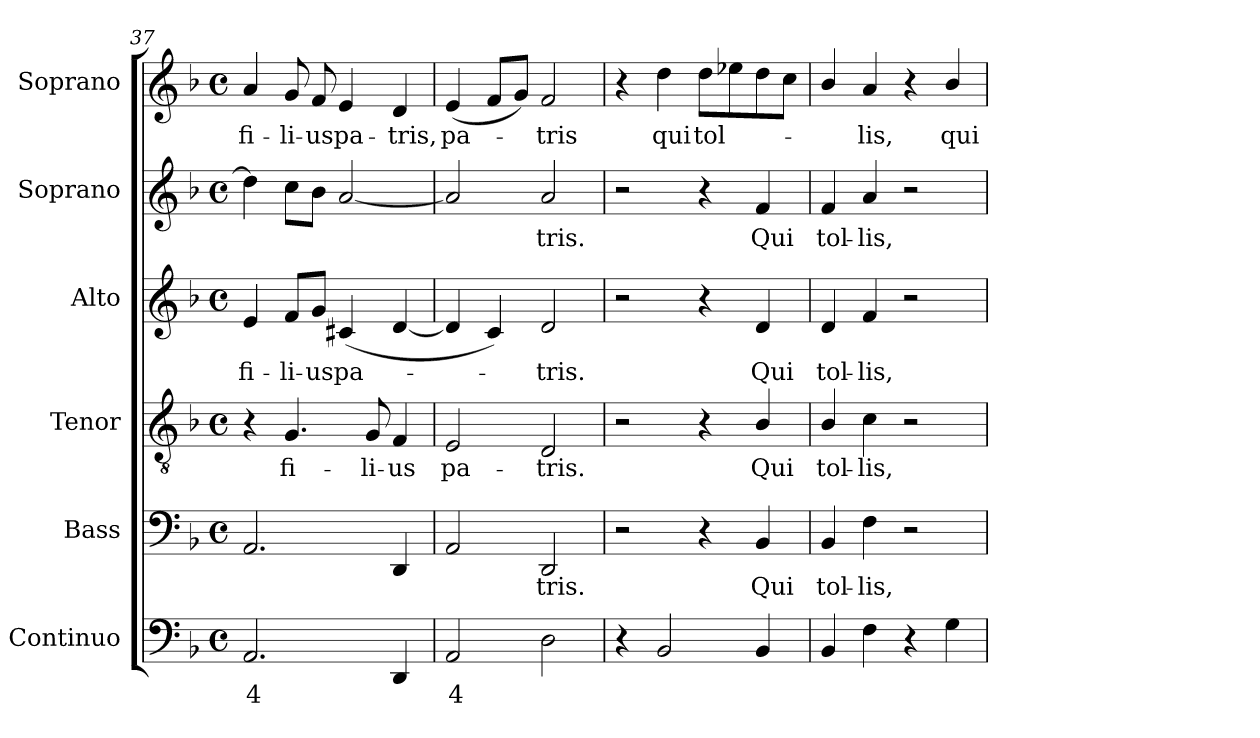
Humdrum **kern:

**kern	**text	**kern	**text	**kern	**text	**kern	**text	**kern	**text	**kern	**text
*part6	*part6	*part5	*part5	*part4	*part4	*part3	*part3	*part2	*part2	*part1	*part1
*staff6	*staff6	*staff5	*staff5	*staff4	*staff4	*staff3	*staff3	*staff2	*staff2	*staff1	*staff1
*I"Continuo	*	*I"Bass	*	*I"Tenor	*	*I"Alto	*	*I"Soprano	*	*I"Soprano	*
*I'Cont.	*	*I'B.	*	*I'T.	*	*I'A.	*	*I'S.	*	*I'S.	*
*clefF4	*	*clefF4	*	*clefGv2	*	*clefG2	*	*clefG2	*	*clefG2	*
*	*	*	*	*ITrd7c12	*	*	*	*	*	*	*
*k[b-]	*	*k[b-]	*	*k[b-]	*	*k[b-]	*	*k[b-]	*	*k[b-]	*
*F:	*	*F:	*	*F:	*	*F:	*	*F:	*	*F:	*
*M4/4	*	*M4/4	*	*M4/4	*	*M4/4	*	*M4/4	*	*M4/4	*
*met(c)	*	*met(c)	*	*met(c)	*	*met(c)	*	*met(c)	*	*met(c)	*
=37	=37	=37	=37	=37	=37	=37	=37	=37	=37	=37	=37
!	!LO:LY:b:color=#000000	!	!	!	!	!	!	!	!	!	!
!	!	!	!	!	!	!	!LO:LY:b:color=#000000	!	!	!	!
!	!	!	!	!	!	!	!	!	!	!	!LO:LY:b:color=#000000
2.AAi/	4	2.AAi/	.	4r	.	4ei/	fi-	4ddi\]	.	4ai/	fi-
!	!	!	!	!	!LO:LY:b:color=#000000	!	!	!	!	!	!
!	!	!	!	!	!	!	!LO:LY:b:color=#000000	!	!	!	!
!	!	!	!	!	!	!	!	!	!	!	!LO:LY:b:color=#000000
.	.	.	.	4.GGi/	fi-	8fi/L	-li-	8cci\L	.	8gi/	-li-
!	!	!	!	!	!	!	!LO:LY:b:color=#000000	!	!	!	!
!	!	!	!	!	!	!	!	!	!	!	!LO:LY:b:color=#000000
.	.	.	.	.	.	8gi/J	-us	8b-i\J	.	8fi/	-us
!	!	!	!	!	!	!	!LO:LY:b:color=#000000	!	!	!	!
!	!	!	!	!	!	!	!	!	!	!	!LO:LY:b:color=#000000
.	.	.	.	.	.	(4c#Xi/	pa-	[2ai/	.	4ei/	pa-
!	!	!	!	!	!LO:LY:b:color=#000000	!	!	!	!	!	!
.	.	.	.	8GGi/	-li-	.	.	.	.	.	.
!	!	!	!	!	!LO:LY:b:color=#000000	!	!	!	!	!	!
!	!	!	!	!	!	!	!	!	!	!	!LO:LY:b:color=#000000
4DDi/	.	4DDi/	.	4FFi/	-us	[4di/	.	.	.	4di/	-tris,
=38	=38	=38	=38	=38	=38	=38	=38	=38	=38	=38	=38
!	!LO:LY:b:color=#000000	!	!	!	!	!	!	!	!	!	!
!	!	!	!	!	!LO:LY:b:color=#000000	!	!	!	!	!	!
!	!	!	!	!	!	!	!	!	!	!	!LO:LY:b:color=#000000
2AAi/	4	2AAi/	.	2EEi/	pa-	4di/]	.	2ai/]	.	(4ei/	pa-
.	.	.	.	.	.	4ci/)	.	.	.	8fi/L	.
.	.	.	.	.	.	.	.	.	.	8gi/J)	.
!	!	!	!LO:LY:b:color=#000000	!	!	!	!	!	!	!	!
!	!	!	!	!	!LO:LY:b:color=#000000	!	!	!	!	!	!
!	!	!	!	!	!	!	!LO:LY:b:color=#000000	!	!	!	!
!	!	!	!	!	!	!	!	!	!LO:LY:b:color=#000000	!	!
!	!	!	!	!	!	!	!	!	!	!	!LO:LY:b:color=#000000
2Di\	.	2DDi/	-tris.	2DDi/	-tris.	2di/	-tris.	2ai/	-tris.	2fi/	-tris
=39	=39	=39	=39	=39	=39	=39	=39	=39	=39	=39	=39
4r	.	2r	.	2r	.	2r	.	2r	.	4r	.
!	!	!	!	!	!	!	!	!	!	!	!LO:LY:b:color=#000000
2BB-i/	.	.	.	.	.	.	.	.	.	4ddi\	qui
!	!	!	!	!	!	!	!	!	!	!	!LO:LY:b:color=#000000
.	.	4r	.	4r	.	4r	.	4r	.	8ddi\L	tol-
.	.	.	.	.	.	.	.	.	.	8ee-i\	.
!	!	!	!LO:LY:b:color=#000000	!	!	!	!	!	!	!	!
!	!	!	!	!	!LO:LY:b:color=#000000	!	!	!	!	!	!
!	!	!	!	!	!	!	!LO:LY:b:color=#000000	!	!	!	!
!	!	!	!	!	!	!	!	!	!LO:LY:b:color=#000000	!	!
4BB-i/	.	4BB-i/	Qui	4BB-i/	Qui	4di/	Qui	4fi/	Qui	8ddi\	.
.	.	.	.	.	.	.	.	.	.	8cci\J	.
=40	=40	=40	=40	=40	=40	=40	=40	=40	=40	=40	=40
!	!	!	!LO:LY:b:color=#000000	!	!	!	!	!	!	!	!
!	!	!	!	!	!LO:LY:b:color=#000000	!	!	!	!	!	!
!	!	!	!	!	!	!	!LO:LY:b:color=#000000	!	!	!	!
!	!	!	!	!	!	!	!	!	!LO:LY:b:color=#000000	!	!
4BB-i/	.	4BB-i/	tol-	4BB-i/	tol-	4di/	tol-	4fi/	tol-	4b-i/	.
!	!	!	!LO:LY:b:color=#000000	!	!	!	!	!	!	!	!
!	!	!	!	!	!LO:LY:b:color=#000000	!	!	!	!	!	!
!	!	!	!	!	!	!	!LO:LY:b:color=#000000	!	!	!	!
!	!	!	!	!	!	!	!	!	!LO:LY:b:color=#000000	!	!
!	!	!	!	!	!	!	!	!	!	!	!LO:LY:b:color=#000000
4Fi\	.	4Fi\	-lis,	4Ci\	-lis,	4fi/	-lis,	4ai/	-lis,	4ai/	-lis,
4r	.	2r	.	2r	.	2r	.	2r	.	4r	.
!	!	!	!	!	!	!	!	!	!	!	!LO:LY:b:color=#000000
4Gi\	.	.	.	.	.	.	.	.	.	4b-i/	qui
=	=	=	=	=	=	=	=	=	=	=	=
*-	*-	*-	*-	*-	*-	*-	*-	*-	*-	*-	*-
